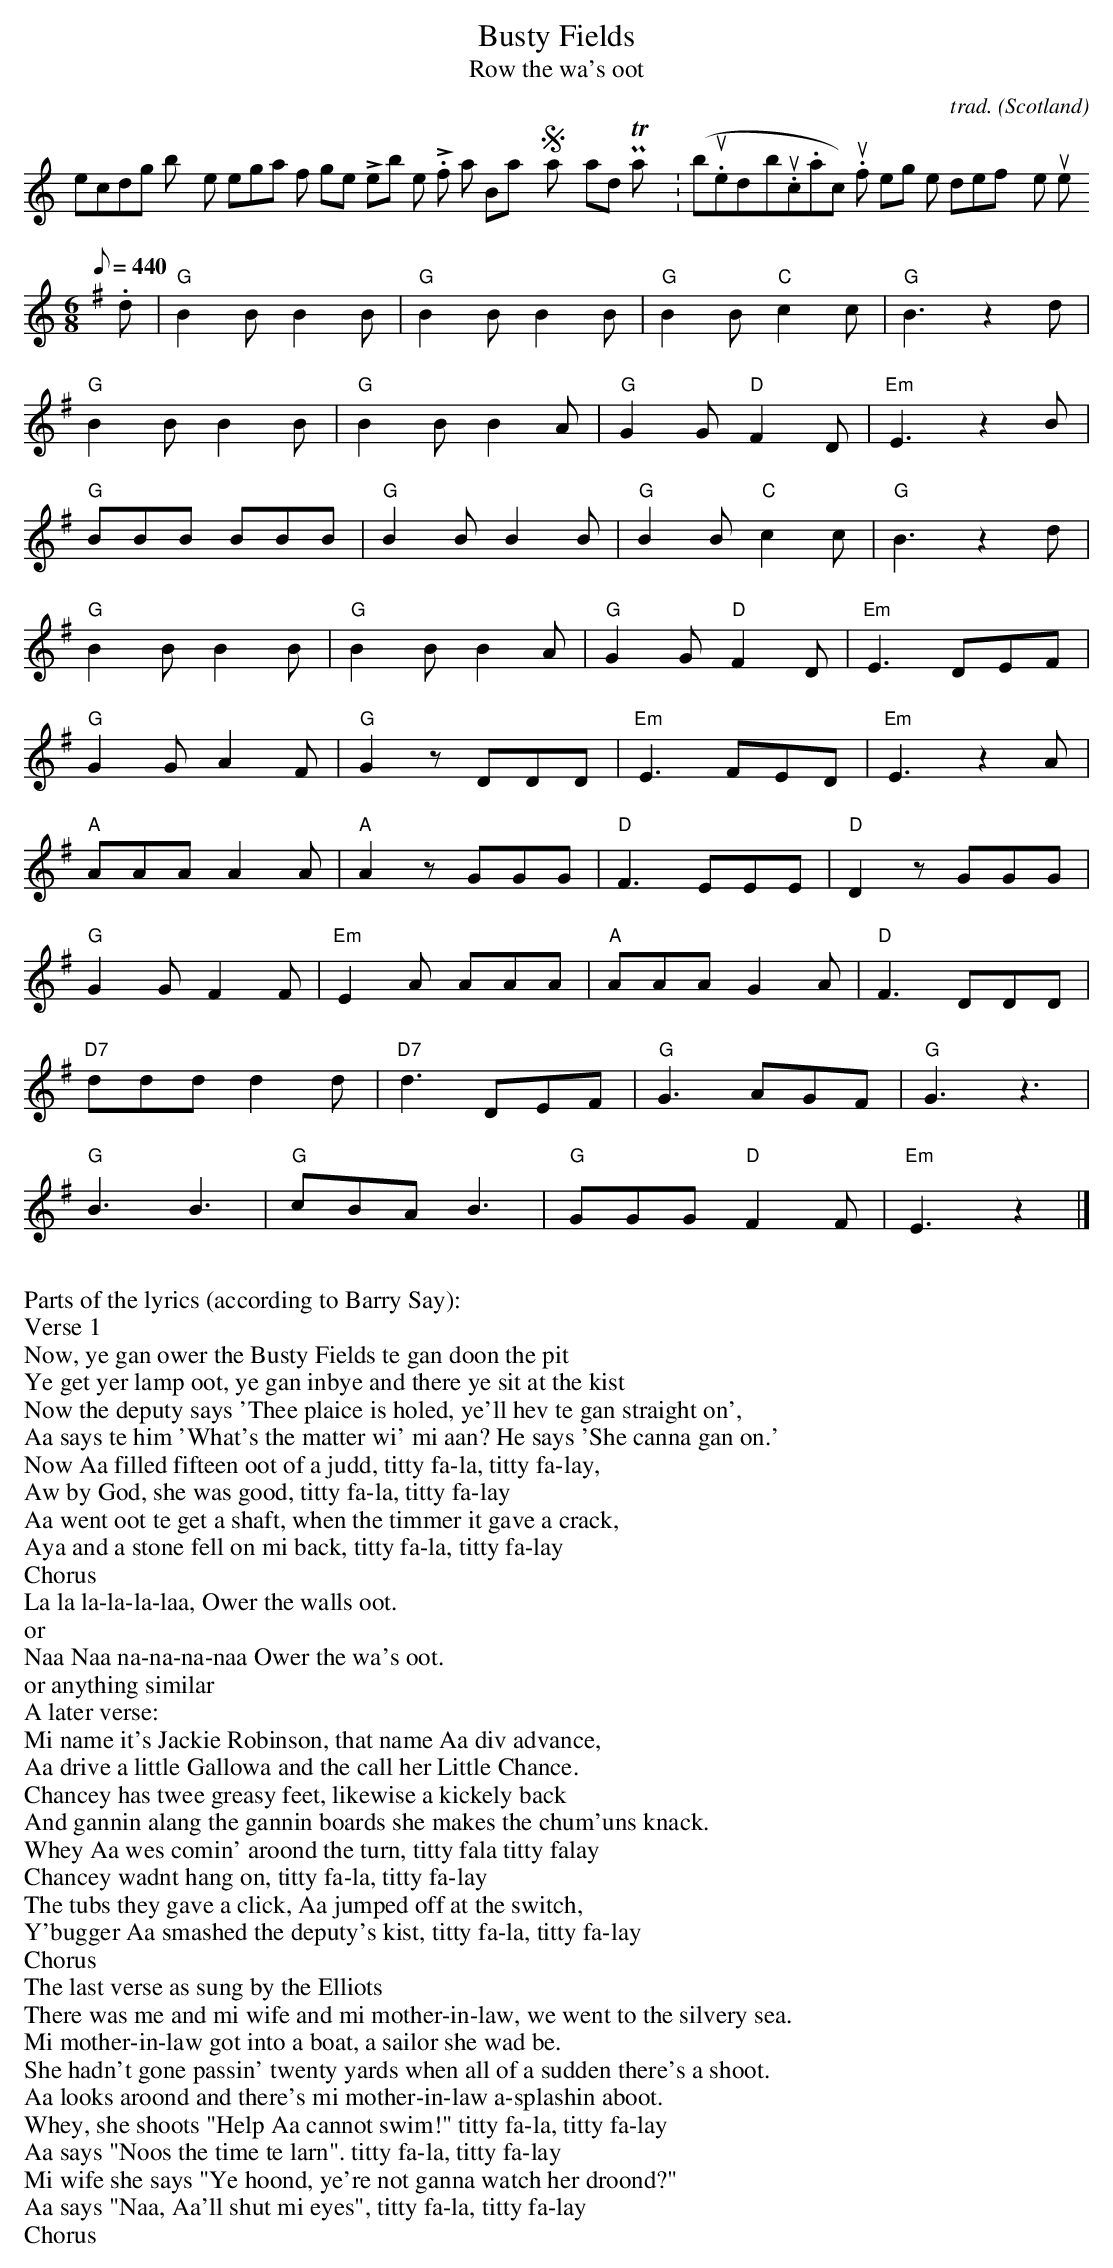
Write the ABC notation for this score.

X:1
T:Busty Fields
T:Row the wa's oot
C:trad.
O:Scotland
K:C
recording by the Norwegian folk singer Lillebj\orn Nilsen. Lot of thanks to Barry Say \
and Phil Taylor (http://rbu01.ed-rbu.mrc.ac.uk/) for helping me to identify the tune.
M:6/8
L:1/8
Q:440
K:EM
d|"G"B2B B2B|"G"B2B B2B|"G"B2B "C"c2c|"G"B3 z2d|
"G"B2B B2B|"G"B2B B2A|"G"G2G "D"F2D|"Em"E3 z2B|
"G"BBB BBB|"G"B2B B2B|"G"B2B "C"c2c|"G"B3 z2d|
"G"B2B B2B|"G"B2B B2A|"G"G2G "D"F2D|"Em"E3 DEF|
"G"G2G A2F|"G"G2 z DDD|"Em"E3 FED|"Em"E3 z2A|
"A"AAA A2A|"A"A2 z GGG|"D"F3 EEE|"D"D2 z GGG|
"G"G2G F2F|"Em"E2A AAA|"A"AAA G2A|"D"F3 DDD|
"D7"ddd d2d|"D7"d3 DEF|"G"G3 AGF|"G"G3 z3|
"G"B3 B3|"G"cBA B3|"G"GGG "D"F2F|"Em"E3 z2|]
W:Parts of the lyrics (according to Barry Say):
W:Verse 1
W:Now, ye gan ower the Busty Fields te gan doon the pit
W:Ye get yer lamp oot, ye gan inbye and there ye sit at the kist
W:Now the deputy says 'Thee plaice is holed, ye'll hev te gan straight on',
W:Aa says te him 'What's the matter wi' mi aan? He says 'She canna gan on.'
W:Now Aa filled fifteen oot of a judd, titty fa-la, titty fa-lay,
W:Aw by God, she was good, titty fa-la, titty fa-lay
W:Aa went oot te get a shaft, when the timmer it gave a crack,
W:Aya and a stone fell on mi back, titty fa-la, titty fa-lay
W:Chorus
W:La la la-la-la-laa, Ower the walls oot.
W:or
W:Naa Naa na-na-na-naa Ower the wa's oot.
W:or anything similar
W:A later verse:
W:Mi name it's Jackie Robinson, that name Aa div advance,
W:Aa drive a little Gallowa and the call her Little Chance.
W:Chancey has twee greasy feet, likewise a kickely back
W:And gannin alang the gannin boards she makes the chum'uns knack.
W:Whey Aa wes comin' aroond the turn, titty fala titty falay
W:Chancey wadnt hang on, titty fa-la, titty fa-lay
W:The tubs they gave a click, Aa jumped off at the switch,
W:Y'bugger Aa smashed the deputy's kist, titty fa-la, titty fa-lay
W:Chorus
W:The last verse as sung by the Elliots
W:There was me and mi wife and mi mother-in-law, we went to the silvery sea.
W:Mi mother-in-law got into a boat, a sailor she wad be.
W:She hadn't gone passin' twenty yards when all of a sudden there's a shoot.
W:Aa looks aroond and there's mi mother-in-law a-splashin aboot.
W:Whey, she shoots "Help Aa cannot swim!" titty fa-la, titty fa-lay
W:Aa says "Noos the time te larn". titty fa-la, titty fa-lay
W:Mi wife she says "Ye hoond, ye're not ganna watch her droond?"
W:Aa says "Naa, Aa'll shut mi eyes", titty fa-la, titty fa-lay
W:Chorus
